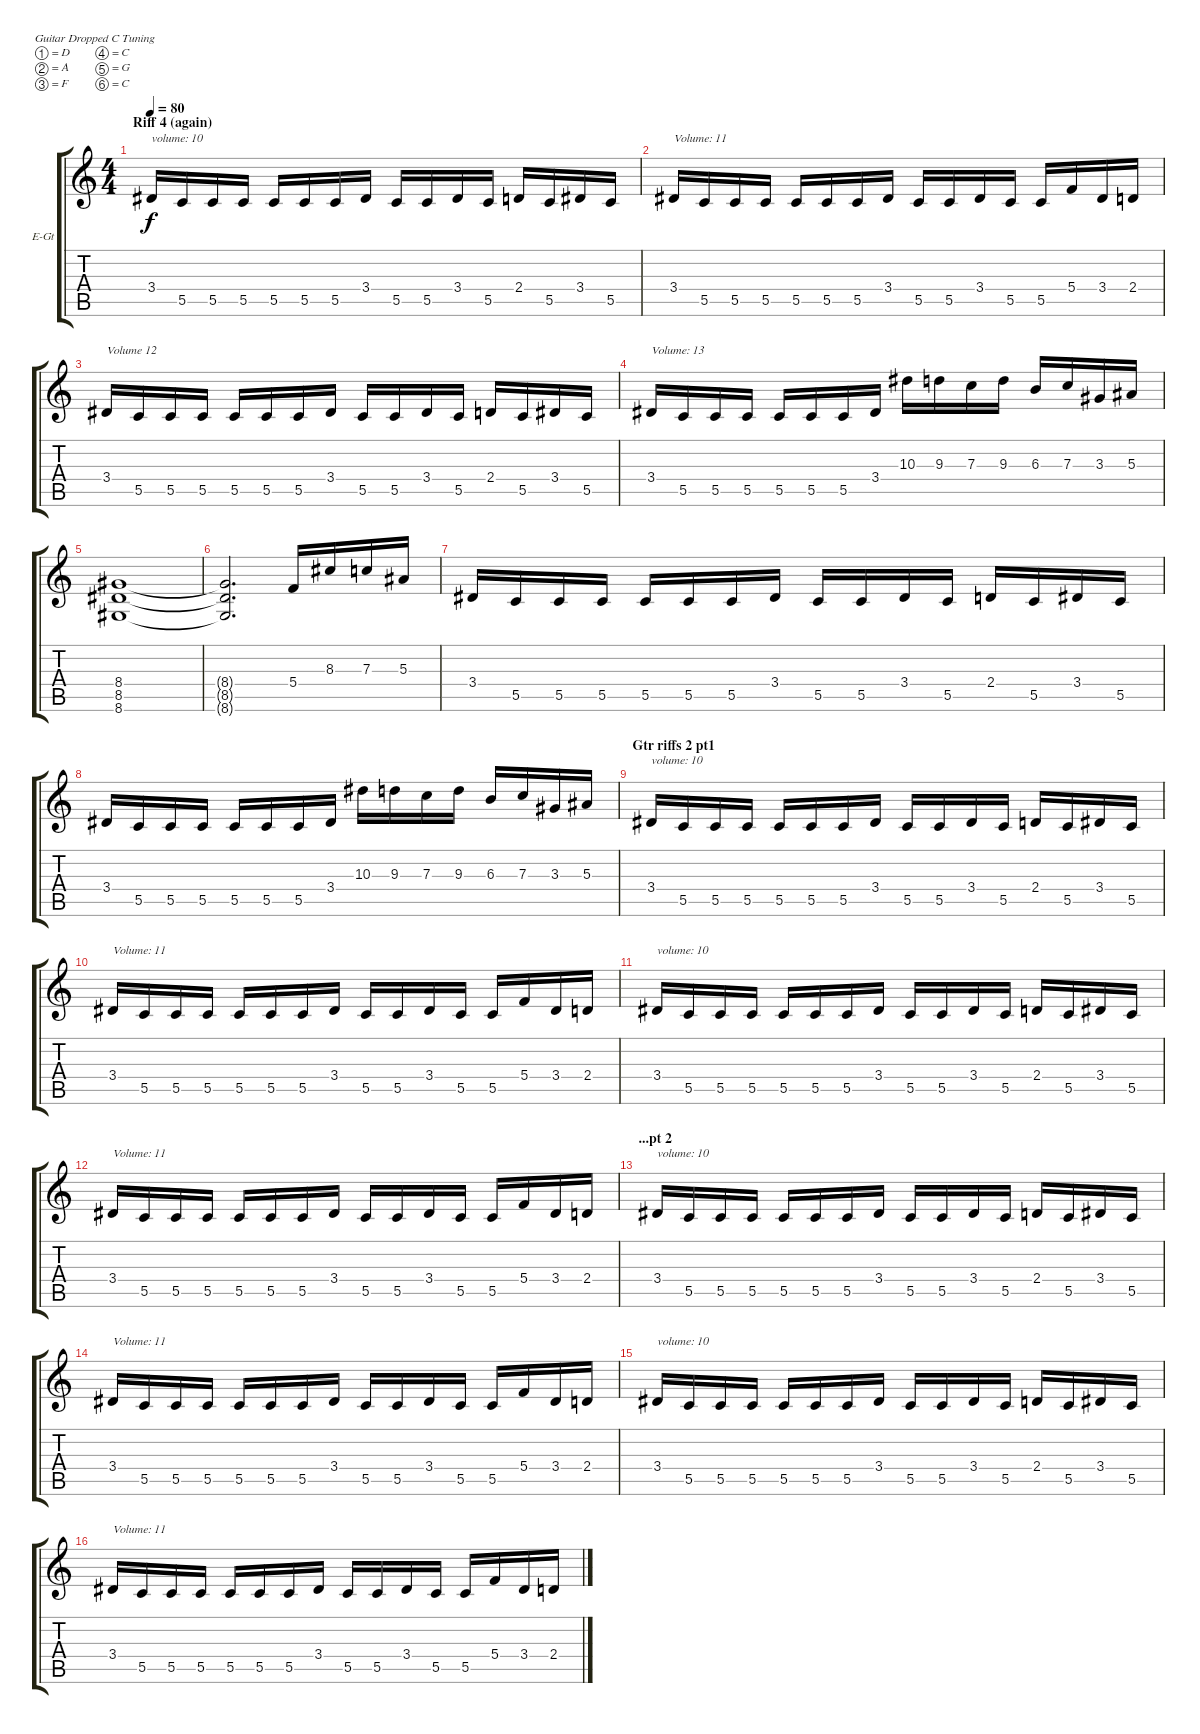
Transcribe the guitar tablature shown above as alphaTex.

\bracketExtendMode groupsimilarinstruments
\firstSystemTrackNameOrientation horizontal
\otherSystemsTrackNameOrientation horizontal
\track ("Guitar" "E-Gt") {instrument distortionguitar}
\staff {score tabs}
\tuning (D4 A3 F3 C3 G2 C2)
\ts (4 4)
\section ("" "Riff 4 (again)")
\tempo 80
\clef g2
\ks c
3.4.16{txt "volume: 10" dy f} 5.5.16 5.5.16 5.5.16 5.5.16 5.5.16 5.5.16 3.4.16 5.5.16 5.5.16 3.4.16 5.5.16 2.4.16 5.5.16 3.4.16 5.5.16 |
3.4.16{txt "Volume: 11"} 5.5.16 5.5.16 5.5.16 5.5.16 5.5.16 5.5.16 3.4.16 5.5.16 5.5.16 3.4.16 5.5.16 5.5.16 5.4.16 3.4.16 2.4.16 |
3.4.16{txt "Volume 12"} 5.5.16 5.5.16 5.5.16 5.5.16 5.5.16 5.5.16 3.4.16 5.5.16 5.5.16 3.4.16 5.5.16 2.4.16 5.5.16 3.4.16 5.5.16 |
3.4.16{txt "Volume: 13"} 5.5.16 5.5.16 5.5.16 5.5.16 5.5.16 5.5.16 3.4.16 10.3.16 9.3.16 7.3.16 9.3.16 6.3.16 7.3.16 3.3.16 5.3.16 |
(8.4 8.5 8.6).1 |
(8.4{t} 8.5{t} 8.6{t}).2{d} 5.4.16 8.3.16 7.3.16 5.3.16 |
3.4.16 5.5.16 5.5.16 5.5.16 5.5.16 5.5.16 5.5.16 3.4.16 5.5.16 5.5.16 3.4.16 5.5.16 2.4.16 5.5.16 3.4.16 5.5.16 |
3.4.16 5.5.16 5.5.16 5.5.16 5.5.16 5.5.16 5.5.16 3.4.16 10.3.16 9.3.16 7.3.16 9.3.16 6.3.16 7.3.16 3.3.16 5.3.16 |
\section ("" "Gtr riffs 2 pt1")
3.4.16{txt "volume: 10"} 5.5.16 5.5.16 5.5.16 5.5.16 5.5.16 5.5.16 3.4.16 5.5.16 5.5.16 3.4.16 5.5.16 2.4.16 5.5.16 3.4.16 5.5.16 |
3.4.16{txt "Volume: 11"} 5.5.16 5.5.16 5.5.16 5.5.16 5.5.16 5.5.16 3.4.16 5.5.16 5.5.16 3.4.16 5.5.16 5.5.16 5.4.16 3.4.16 2.4.16 |
3.4.16{txt "volume: 10"} 5.5.16 5.5.16 5.5.16 5.5.16 5.5.16 5.5.16 3.4.16 5.5.16 5.5.16 3.4.16 5.5.16 2.4.16 5.5.16 3.4.16 5.5.16 |
3.4.16{txt "Volume: 11"} 5.5.16 5.5.16 5.5.16 5.5.16 5.5.16 5.5.16 3.4.16 5.5.16 5.5.16 3.4.16 5.5.16 5.5.16 5.4.16 3.4.16 2.4.16 |
\section ("" "...pt 2")
3.4.16{txt "volume: 10"} 5.5.16 5.5.16 5.5.16 5.5.16 5.5.16 5.5.16 3.4.16 5.5.16 5.5.16 3.4.16 5.5.16 2.4.16 5.5.16 3.4.16 5.5.16 |
3.4.16{txt "Volume: 11"} 5.5.16 5.5.16 5.5.16 5.5.16 5.5.16 5.5.16 3.4.16 5.5.16 5.5.16 3.4.16 5.5.16 5.5.16 5.4.16 3.4.16 2.4.16 |
3.4.16{txt "volume: 10"} 5.5.16 5.5.16 5.5.16 5.5.16 5.5.16 5.5.16 3.4.16 5.5.16 5.5.16 3.4.16 5.5.16 2.4.16 5.5.16 3.4.16 5.5.16 |
3.4.16{txt "Volume: 11"} 5.5.16 5.5.16 5.5.16 5.5.16 5.5.16 5.5.16 3.4.16 5.5.16 5.5.16 3.4.16 5.5.16 5.5.16 5.4.16 3.4.16 2.4.16
